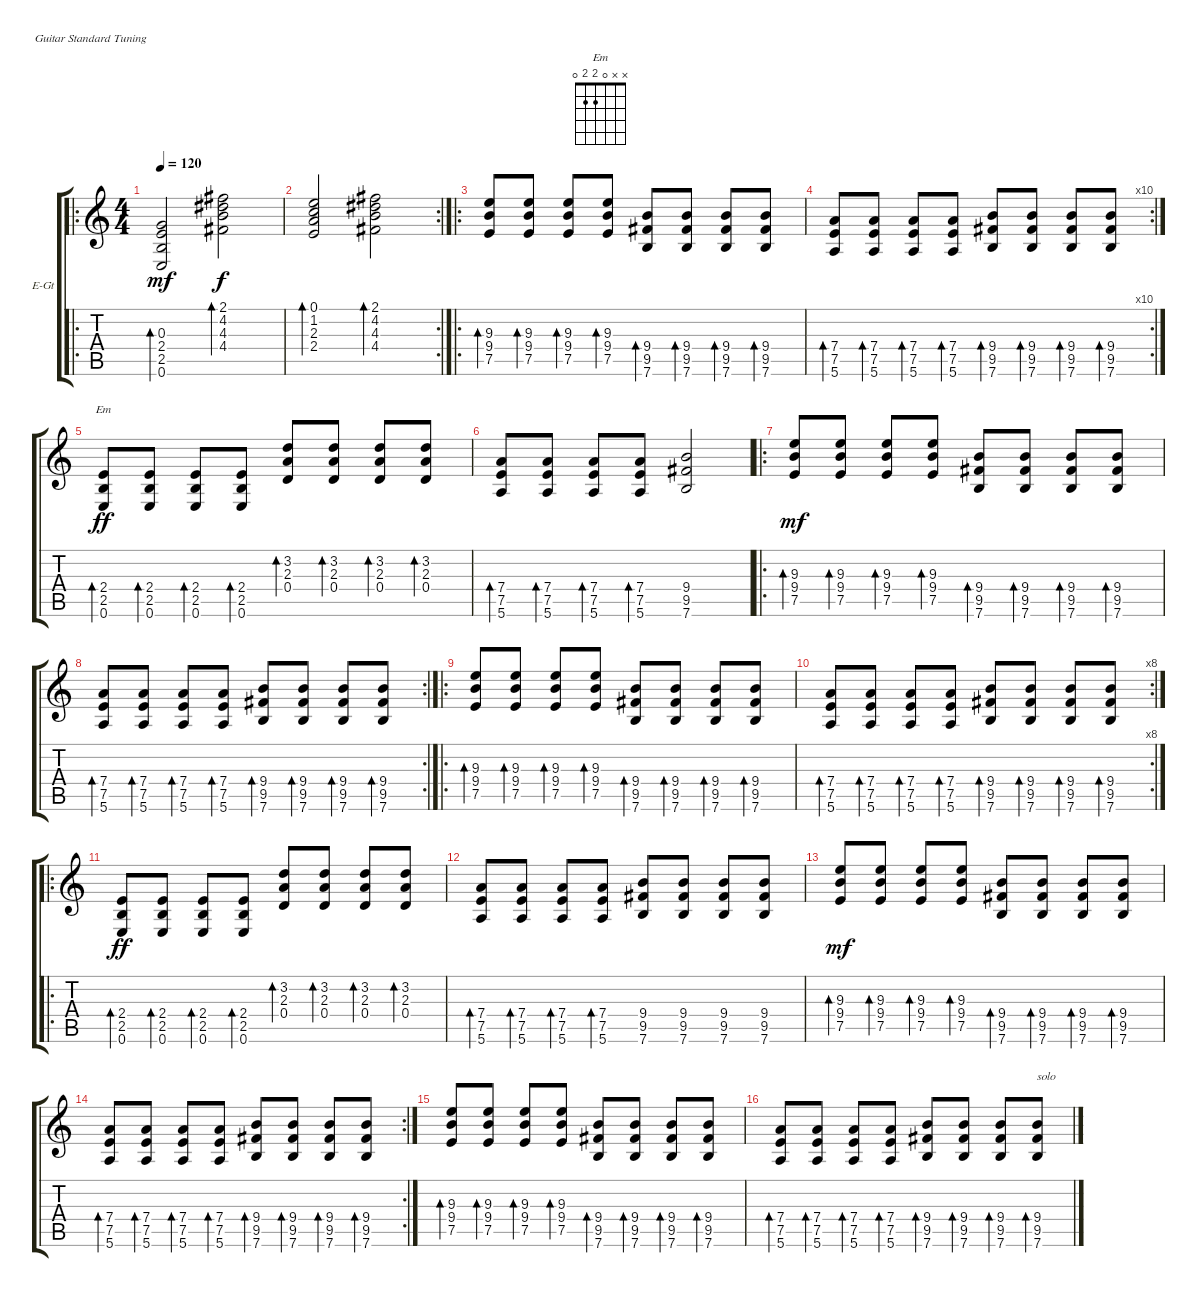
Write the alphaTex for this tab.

\defaultSystemsLayout 4
\bracketExtendMode groupsimilarinstruments
\firstSystemTrackNameOrientation horizontal
\otherSystemsTrackNameOrientation horizontal
\track ("Electric Guitar" "E-Gt") {instrument overdrivenguitar}
\staff {score tabs}
\tuning (E4 B3 G3 D3 A2 E2)
\chord ("Em" x x 0 2 2 0)
\ro
\ts (4 4)
\tempo 120
\clef g2
\ks c
(0.6 2.5 2.4 0.3).2{bd 75 dy mf instrument overdrivenguitar} (2.1 4.2 4.3 4.4).2{bd 73 dy f} |
\rc 2
(0.1 1.2 2.3 2.4).2{bd 73} (2.1 4.2 4.3 4.4).2{bd 73} |
\ro
(7.5 9.4 9.3).8{bd 70} (7.5 9.4 9.3).8{bd 70} (7.5 9.4 9.3).8{bd 70} (7.5 9.4 9.3).8{bd 70} (9.5 9.4 7.6).8{bd 70} (9.5 9.4 7.6).8{bd 70} (9.5 9.4 7.6).8{bd 70} (9.5 9.4 7.6).8{bd 70} |
\rc 10
(7.5 7.4 5.6).8{bd 69} (7.5 7.4 5.6).8{bd 70} (7.5 7.4 5.6).8{bd 70} (7.5 7.4 5.6).8{bd 70} (9.5 9.4 7.6).8{bd 70} (9.5 9.4 7.6).8{bd 70} (9.5 9.4 7.6).8{bd 70} (9.5 9.4 7.6).8{bd 70} |
(0.6 2.5 2.4).8{bd 68 ch "Em" dy ff} (0.6 2.5 2.4).8{bd 68} (0.6 2.5 2.4).8{bd 68} (0.6 2.5 2.4).8{bd 68} (0.4 2.3 3.2).8{bd 67} (0.4 2.3 3.2).8{bd 67} (0.4 2.3 3.2).8{bd 67} (0.4 2.3 3.2).8{bd 67} |
(5.6 7.5 7.4).8{bd 66} (5.6 7.5 7.4).8{bd 66} (5.6 7.5 7.4).8{bd 66} (5.6 7.5 7.4).8{bd 66} (7.6 9.5 9.4).2 |
\ro
(7.5 9.4 9.3).8{bd 70 dy mf} (7.5 9.4 9.3).8{bd 70} (7.5 9.4 9.3).8{bd 70} (7.5 9.4 9.3).8{bd 70} (9.5 9.4 7.6).8{bd 70} (9.5 9.4 7.6).8{bd 70} (9.5 9.4 7.6).8{bd 70} (9.5 9.4 7.6).8{bd 70} |
\rc 2
(7.5 7.4 5.6).8{bd 69} (7.5 7.4 5.6).8{bd 70} (7.5 7.4 5.6).8{bd 70} (7.5 7.4 5.6).8{bd 70} (9.5 9.4 7.6).8{bd 70} (9.5 9.4 7.6).8{bd 70} (9.5 9.4 7.6).8{bd 70} (9.5 9.4 7.6).8{bd 70} |
\ro
(7.5 9.4 9.3).8{bd 70} (7.5 9.4 9.3).8{bd 70} (7.5 9.4 9.3).8{bd 70} (7.5 9.4 9.3).8{bd 70} (9.5 9.4 7.6).8{bd 70} (9.5 9.4 7.6).8{bd 70} (9.5 9.4 7.6).8{bd 70} (9.5 9.4 7.6).8{bd 70} |
\rc 8
(7.5 7.4 5.6).8{bd 69} (7.5 7.4 5.6).8{bd 70} (7.5 7.4 5.6).8{bd 70} (7.5 7.4 5.6).8{bd 70} (9.5 9.4 7.6).8{bd 70} (9.5 9.4 7.6).8{bd 70} (9.5 9.4 7.6).8{bd 70} (9.5 9.4 7.6).8{bd 70} |
\ro
(0.6 2.5 2.4).8{bd 68 dy ff} (0.6 2.5 2.4).8{bd 68} (0.6 2.5 2.4).8{bd 68} (0.6 2.5 2.4).8{bd 68} (0.4 2.3 3.2).8{bd 67} (0.4 2.3 3.2).8{bd 67} (0.4 2.3 3.2).8{bd 67} (0.4 2.3 3.2).8{bd 67} |
(5.6 7.5 7.4).8{bd 66} (5.6 7.5 7.4).8{bd 66} (5.6 7.5 7.4).8{bd 66} (5.6 7.5 7.4).8{bd 66} (7.6 9.5 9.4).8 (7.6 9.5 9.4).8 (7.6 9.5 9.4).8 (7.6 9.5 9.4).8 |
(7.5 9.4 9.3).8{bd 70 dy mf} (7.5 9.4 9.3).8{bd 70} (7.5 9.4 9.3).8{bd 70} (7.5 9.4 9.3).8{bd 70} (9.5 9.4 7.6).8{bd 70} (9.5 9.4 7.6).8{bd 70} (9.5 9.4 7.6).8{bd 70} (9.5 9.4 7.6).8{bd 70} |
\rc 2
(7.5 7.4 5.6).8{bd 69} (7.5 7.4 5.6).8{bd 70} (7.5 7.4 5.6).8{bd 70} (7.5 7.4 5.6).8{bd 70} (9.5 9.4 7.6).8{bd 70} (9.5 9.4 7.6).8{bd 70} (9.5 9.4 7.6).8{bd 70} (9.5 9.4 7.6).8{bd 70} |
(7.5 9.4 9.3).8{bd 70} (7.5 9.4 9.3).8{bd 70} (7.5 9.4 9.3).8{bd 70} (7.5 9.4 9.3).8{bd 70} (9.5 9.4 7.6).8{bd 70} (9.5 9.4 7.6).8{bd 70} (9.5 9.4 7.6).8{bd 70} (9.5 9.4 7.6).8{bd 70} |
(7.5 7.4 5.6).8{bd 69} (7.5 7.4 5.6).8{bd 70} (7.5 7.4 5.6).8{bd 70} (7.5 7.4 5.6).8{bd 70} (9.5 9.4 7.6).8{bd 70} (9.5 9.4 7.6).8{bd 70} (9.5 9.4 7.6).8{bd 70} (9.5 9.4 7.6).8{bd 70 txt "solo"}
